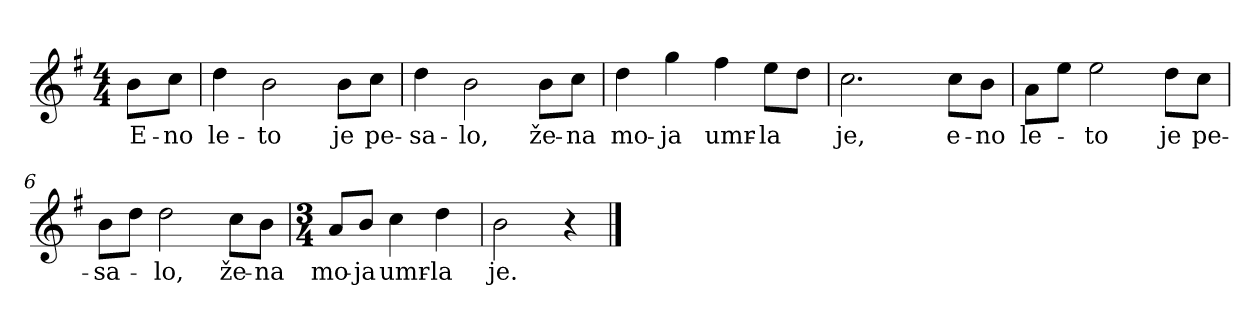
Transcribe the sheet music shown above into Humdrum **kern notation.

**kern	**text
*part1	*part1
*staff1	*staff1
*clefG2	*
*k[f#]	*
*G:	*
*M4/4	*
=	=
8b\L	E-
8cc\J	-no
=1	=1
4dd\	le-
2b\	-to
8b\L	je
8cc\J	pe-
=2	=2
4dd\	-sa-
2b\	-lo,
8b\L	že-
8cc\J	-na
=3	=3
4dd\	mo-
4gg\	-ja
4ff#\	umr-
8ee\L	-la
8dd\J	.
=4	=4
2.cc\	je,
=4X1-	=4X1-
8cc\L	e-
8b\J	-no
=5	=5
8a\L	le-
8ee\J	.
2ee\	-to
8dd\L	je
8cc\J	pe-
!!LO:LB:g=z
=6	=6
8b\L	-sa-
8dd\J	.
2dd\	-lo,
8cc\L	že-
8b\J	-na
=7	=7
*M3/4	*
8a/L	mo-
8b/J	-ja
4cc\	umr-
4dd\	-la
=8	=8
2b\	je.
4r	.
==	==
*-	*-
